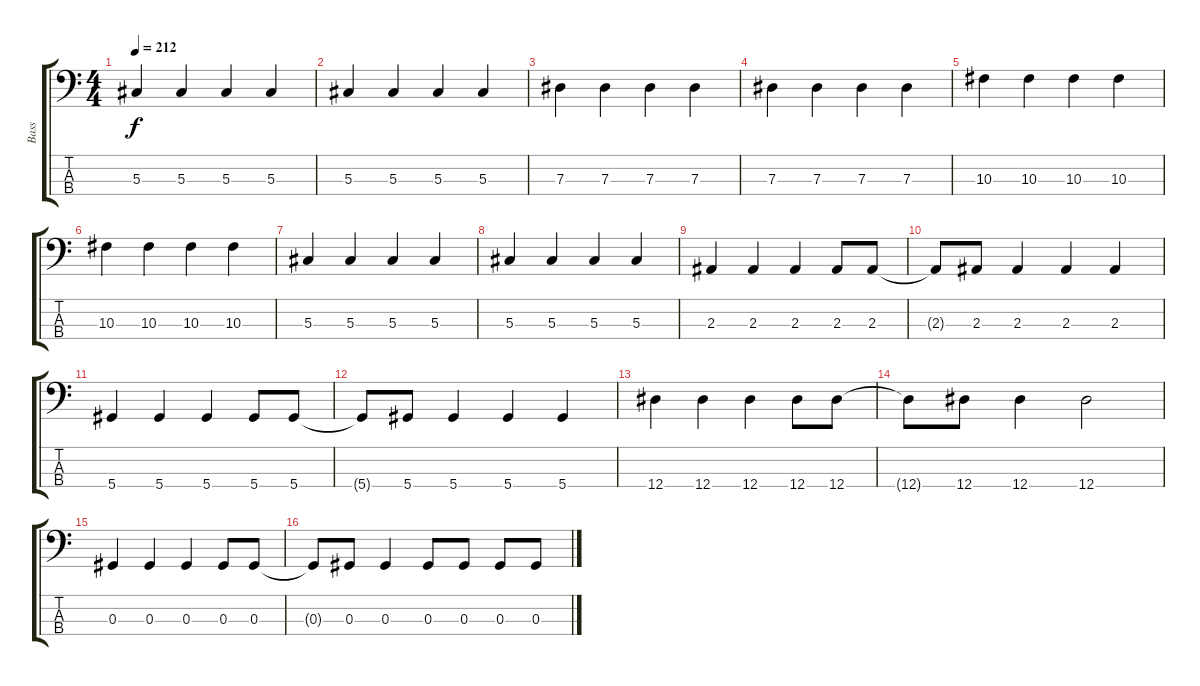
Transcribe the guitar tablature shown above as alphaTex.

\track ("Bass" "Bass") {instrument acousticguitarnylon}
\staff {score tabs}
\tuning (E2 Db2 Ab1 Eb1) {hide}
\ts (4 4)
\tempo 212
\clef f4
\ks c
5.3.4{dy f} 5.3.4 5.3.4 5.3.4 |
5.3.4 5.3.4 5.3.4 5.3.4 |
7.3.4 7.3.4 7.3.4 7.3.4 |
7.3.4 7.3.4 7.3.4 7.3.4 |
10.3.4 10.3.4 10.3.4 10.3.4 |
10.3.4 10.3.4 10.3.4 10.3.4 |
5.3.4 5.3.4 5.3.4 5.3.4 |
5.3.4 5.3.4 5.3.4 5.3.4 |
2.3.4 2.3.4 2.3.4 2.3.8 2.3.8 |
2.3{t}.8 2.3.8 2.3.4 2.3.4 2.3.4 |
5.4.4 5.4.4 5.4.4 5.4.8 5.4.8 |
5.4{t}.8 5.4.8 5.4.4 5.4.4 5.4.4 |
12.4.4 12.4.4 12.4.4 12.4.8 12.4.8 |
12.4{t}.8 12.4.8 12.4.4 12.4.2 |
0.3.4 0.3.4 0.3.4 0.3.8 0.3.8 |
0.3{t}.8 0.3.8 0.3.4 0.3.8 0.3.8 0.3.8 0.3.8
